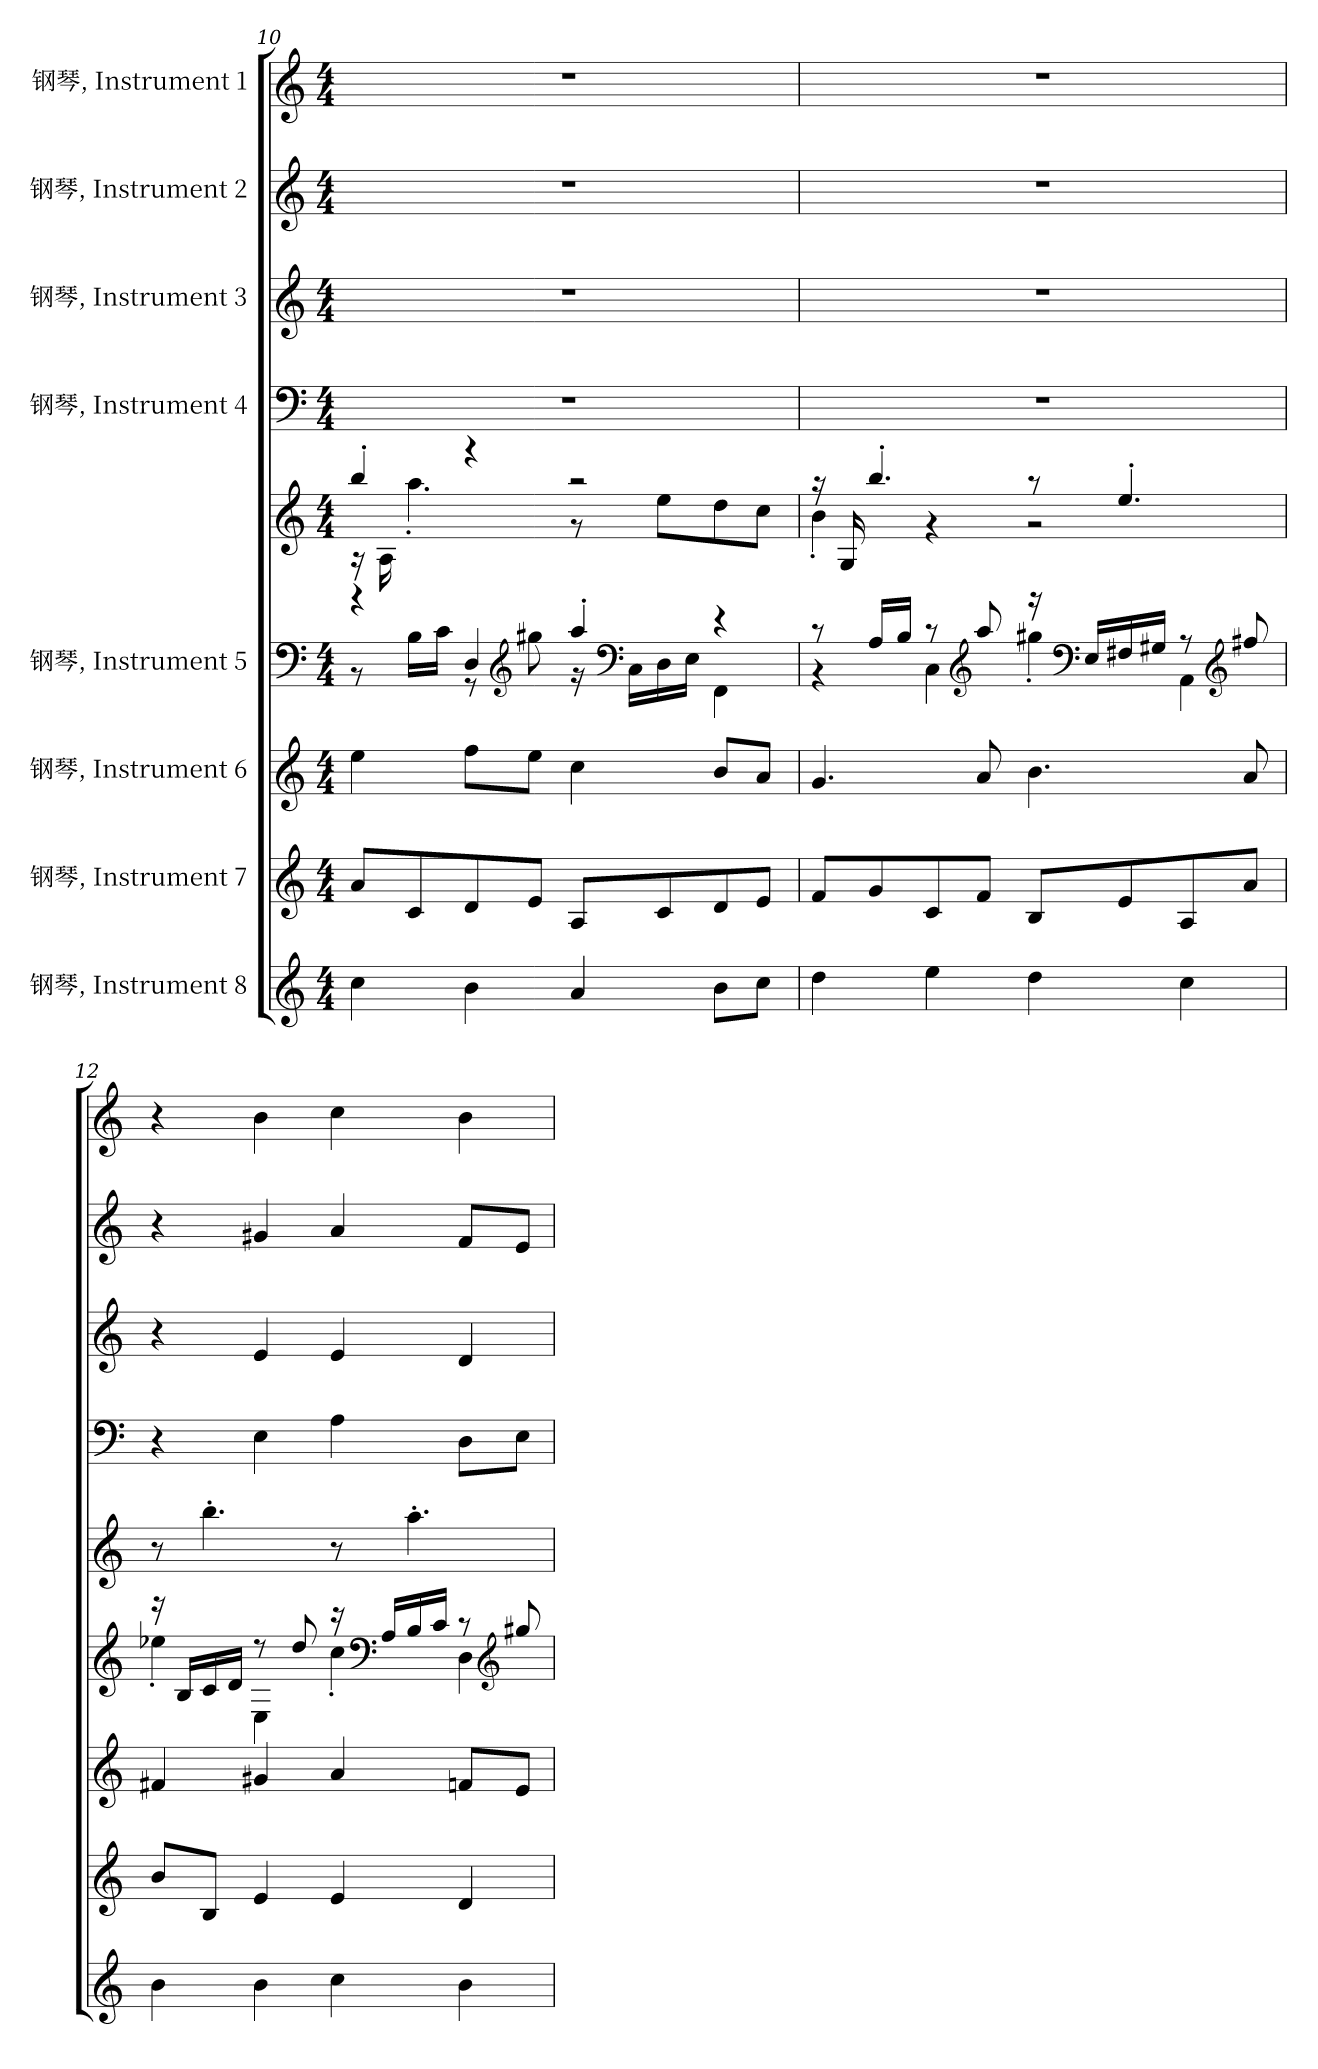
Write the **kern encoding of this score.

**kern	**kern	**kern	**kern	**kern	**kern	**kern	**kern	**kern
*part8	*part7	*part6	*part5	*part5	*part4	*part3	*part2	*part1
*staff9	*staff8	*staff7	*staff6	*staff5	*staff4	*staff3	*staff2	*staff1
*I"钢琴, Instrument 8	*I"钢琴, Instrument 7	*I"钢琴, Instrument 6	*I"钢琴, Instrument 5	*	*I"钢琴, Instrument 4	*I"钢琴, Instrument 3	*I"钢琴, Instrument 2	*I"钢琴, Instrument 1
*clefG2	*clefG2	*clefG2	*clefF4	*clefG2	*clefF4	*clefG2	*clefG2	*clefG2
*k[]	*k[]	*k[]	*k[]	*k[]	*k[]	*k[]	*k[]	*k[]
*M4/4	*M4/4	*M4/4	*M4/4	*M4/4	*M4/4	*M4/4	*M4/4	*M4/4
=10	=10	=10	=10	=10	=10	=10	=10	=10
*	*	*	*^	*^	*	*	*	*
4cc\	8a/L	4ee\	4r	8r	4bb'/	16r	1r	1r	1r	1r
.	.	.	.	.	.	16A\	.	.	.	.
.	8c/	.	.	16B\LL	.	4.aa'\	.	.	.	.
.	.	.	.	16c\JJ	.	.	.	.	.	.
4b\	8d/	8ff\L	4D/	8r	4r	.	.	.	.	.
*	*	*	*clefG2	*	*	*	*	*	*	*
.	8e/J	8ee\J	.	8gg#X\	.	.	.	.	.	.
4a/	8A/L	4cc\	4aa'/	16r	2r	8r	.	.	.	.
*	*	*	*clefF4	*	*	*	*	*	*	*
.	.	.	.	16C\LL	.	.	.	.	.	.
.	8c/	.	.	16D\	.	8ee\L	.	.	.	.
.	.	.	.	16E\JJ	.	.	.	.	.	.
8b\L	8d/	8b/L	4r	4FF\	.	8dd\	.	.	.	.
8cc\J	8e/J	8a/J	.	.	.	8cc\J	.	.	.	.
!!LO:PB:g=z
=11	=11	=11	=11	=11	=11	=11	=11	=11	=11	=11
4dd\	8f/L	4.g/	8r	4r	16r	4b'\	1r	1r	1r	1r
.	.	.	.	.	16G/	.	.	.	.	.
.	8g/	.	16A/LL	.	4.bb'/	.	.	.	.	.
.	.	.	16B/JJ	.	.	.	.	.	.	.
4ee\	8c/	.	8r	4C\	.	4r	.	.	.	.
*	*	*	*clefG2	*	*	*	*	*	*	*
.	8f/J	8a/	8aa/	.	.	.	.	.	.	.
4dd\	8B/L	4.b\	16r	4gg#X'\	8r	2r	.	.	.	.
*	*	*	*clefF4	*	*	*	*	*	*	*
.	.	.	16E/LL	.	.	.	.	.	.	.
.	8e/	.	16F#X/	.	4.ee'/	.	.	.	.	.
.	.	.	16G#X/JJ	.	.	.	.	.	.	.
4cc\	8A/	.	8r	4AA\	.	.	.	.	.	.
*	*	*	*clefG2	*	*	*	*	*	*	*
.	8a/J	8a/	8ff#X/	.	.	.	.	.	.	.
*	*	*	*	*	*v	*v	*	*	*	*
=12	=12	=12	=12	=12	=12	=12	=12	=12	=12
4b\	8b/L	4f#X/	16r	4ee-X'\	8r	4r	4r	4r	4r
.	.	.	16B/LL	.	.	.	.	.	.
.	8B/J	.	16c/	.	4.bb'\	.	.	.	.
.	.	.	16d/JJ	.	.	.	.	.	.
4b\	4e/	4g#X/	8r	4E\	.	4E\	4e/	4g#X/	4b\
.	.	.	8dd/	.	.	.	.	.	.
4cc\	4e/	4a/	16r	4cc'\	8r	4A\	4e/	4a/	4cc\
*	*	*	*clefF4	*	*	*	*	*	*
.	.	.	16A/LL	.	.	.	.	.	.
.	.	.	16B/	.	4.aa'\	.	.	.	.
.	.	.	16c/JJ	.	.	.	.	.	.
4b\	4d/	8fn/L	8r	4D\	.	8D\L	4d/	8f/L	4b\
*	*	*	*clefG2	*	*	*	*	*	*
.	.	8e/J	8gg#X/	.	.	8E\J	.	8e/J	.
*	*	*	*v	*v	*	*	*	*	*
=	=	=	=	=	=	=	=	=
*-	*-	*-	*-	*-	*-	*-	*-	*-
